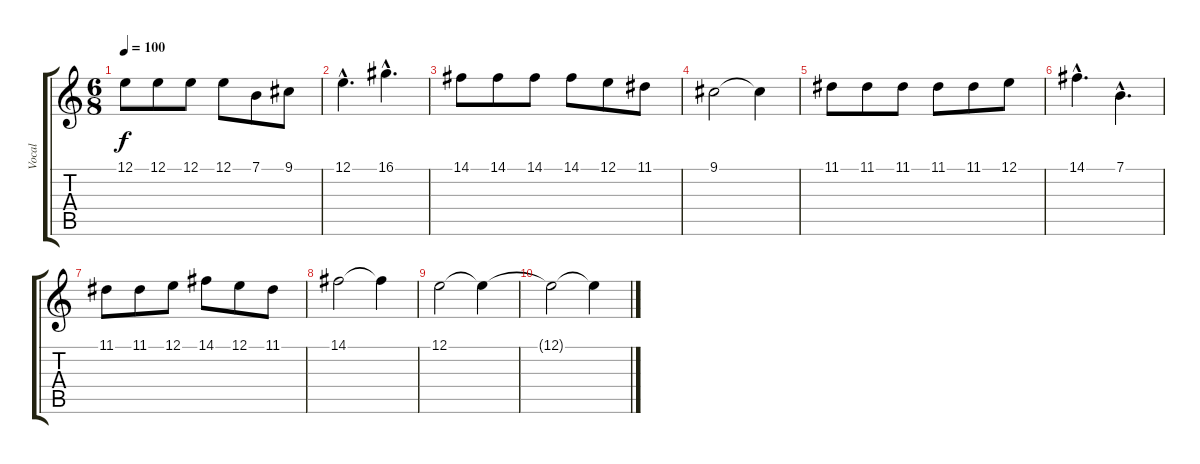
\track ("Vocal" "Vocal") {instrument acousticgrandpiano}
\staff {score tabs}
\tuning (E4 B3 G3 D3 A2 E2) {hide}
\ts (6 8)
\tempo 100
\clef g2
\ks c
12.1.8{dy f} 12.1.8 12.1.8 12.1.8 7.1.8 9.1.8 |
12.1{hac}.4{d} 16.1{hac}.4{d} |
14.1.8 14.1.8 14.1.8 14.1.8 12.1.8 11.1.8 |
9.1.2 9.1{t}.4 |
11.1.8 11.1.8 11.1.8 11.1.8 11.1.8 12.1.8 |
14.1{hac}.4{d} 7.1{hac}.4{d} |
11.1.8 11.1.8 12.1.8 14.1.8 12.1.8 11.1.8 |
14.1.2 14.1{t}.4 |
12.1.2 12.1{t}.4 |
12.1{t}.2 12.1{t}.4
